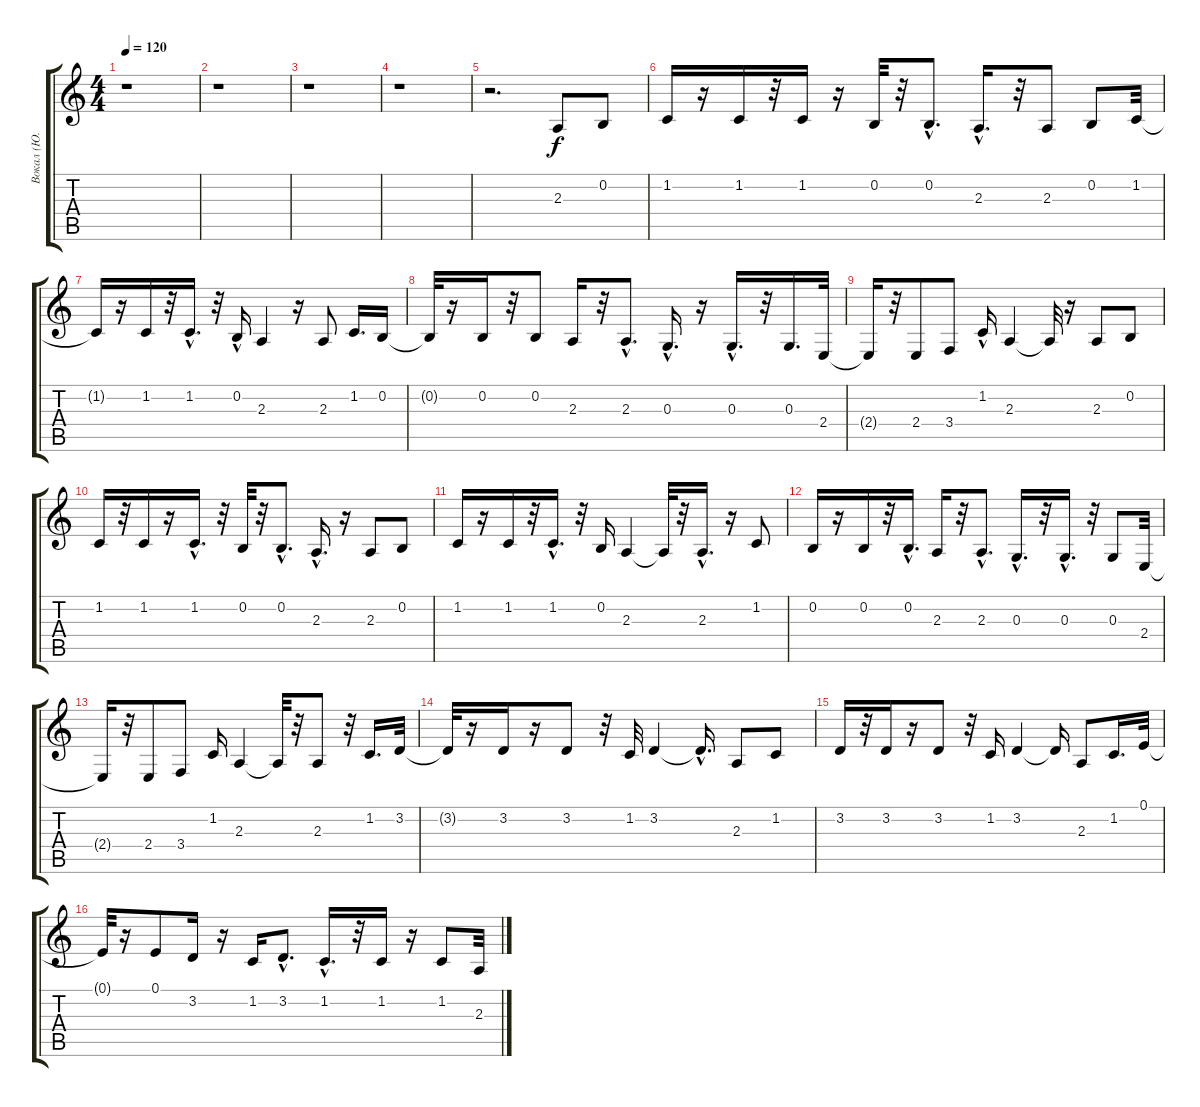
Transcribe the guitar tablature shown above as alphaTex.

\track ("Вокал (Ю. Клинских)" "Вокал (Ю. ") {instrument harmonica}
\staff {score tabs}
\tuning (E4 B3 G3 D3 A2 E2) {hide}
\ts (4 4)
\tempo 120
\clef g2
\ks c
r.1{dy f instrument harmonica} |
r.1 |
r.1 |
r.1 |
r.2{d} 2.3.8 0.2.8 |
1.2.16 r.16 1.2.16 r.32 1.2.16 r.16 0.2.32 r.32 0.2{hac}.8{d} 2.3{hac}.16{d} r.32 2.3.8 0.2.8 1.2.32 |
1.2{t}.16 r.16 1.2.16 r.32 1.2{hac}.16{d} r.32 0.2{hac}.16 2.3.4 r.16 2.3.8 1.2.16{d} 0.2.16 |
0.2{t}.32 r.16 0.2.16 r.32 0.2.8 2.3.16 r.32 2.3{hac}.8{d} 0.3{hac}.16{d} r.16 0.3{hac}.16{d} r.32 0.3.16{d} 2.4.32 |
2.4{t}.16 r.32 2.4.8 3.4.8 1.2{hac}.16 2.3.4 2.3{t}.32 r.16 2.3.8 0.2.8 |
1.2.16 r.32 1.2.16 r.16 1.2{hac}.16{d} r.32 0.2.32 r.32 0.2{hac}.8{d} 2.3{hac}.16{d} r.16 2.3.8 0.2.8 |
1.2.16 r.16 1.2.16 r.32 1.2{hac}.16{d} r.32 0.2.16 2.3.4 2.3{t}.32 r.32 2.3{hac}.16{d} r.16 1.2.8 |
0.2.16 r.16 0.2.16 r.32 0.2{hac}.16{d} 2.3.16 r.32 2.3{hac}.8{d} 0.3{hac}.16{d} r.32 0.3{hac}.16{d} r.32 0.3.8 2.4.32 |
2.4{t}.16 r.32 2.4.8 3.4.8 1.2.16 2.3.4 2.3{t}.32 r.32 2.3.8 r.32 1.2.16{d} 3.2.32 |
3.2{t}.32 r.16 3.2.16 r.16 3.2.8 r.32 1.2.32 3.2.4 3.2{hac t}.16{d} 2.3.8 1.2.8 |
3.2.16 r.32 3.2.16 r.16 3.2.8 r.32 1.2.16 3.2.4 3.2{t}.16 2.3.8 1.2.16{d} 0.1.32 |
0.1{t}.32 r.16 0.1.8 3.2.16 r.16 1.2.16 3.2{hac}.8{d} 1.2{hac}.16{d} r.32 1.2.16 r.16 1.2.8 2.3.32
